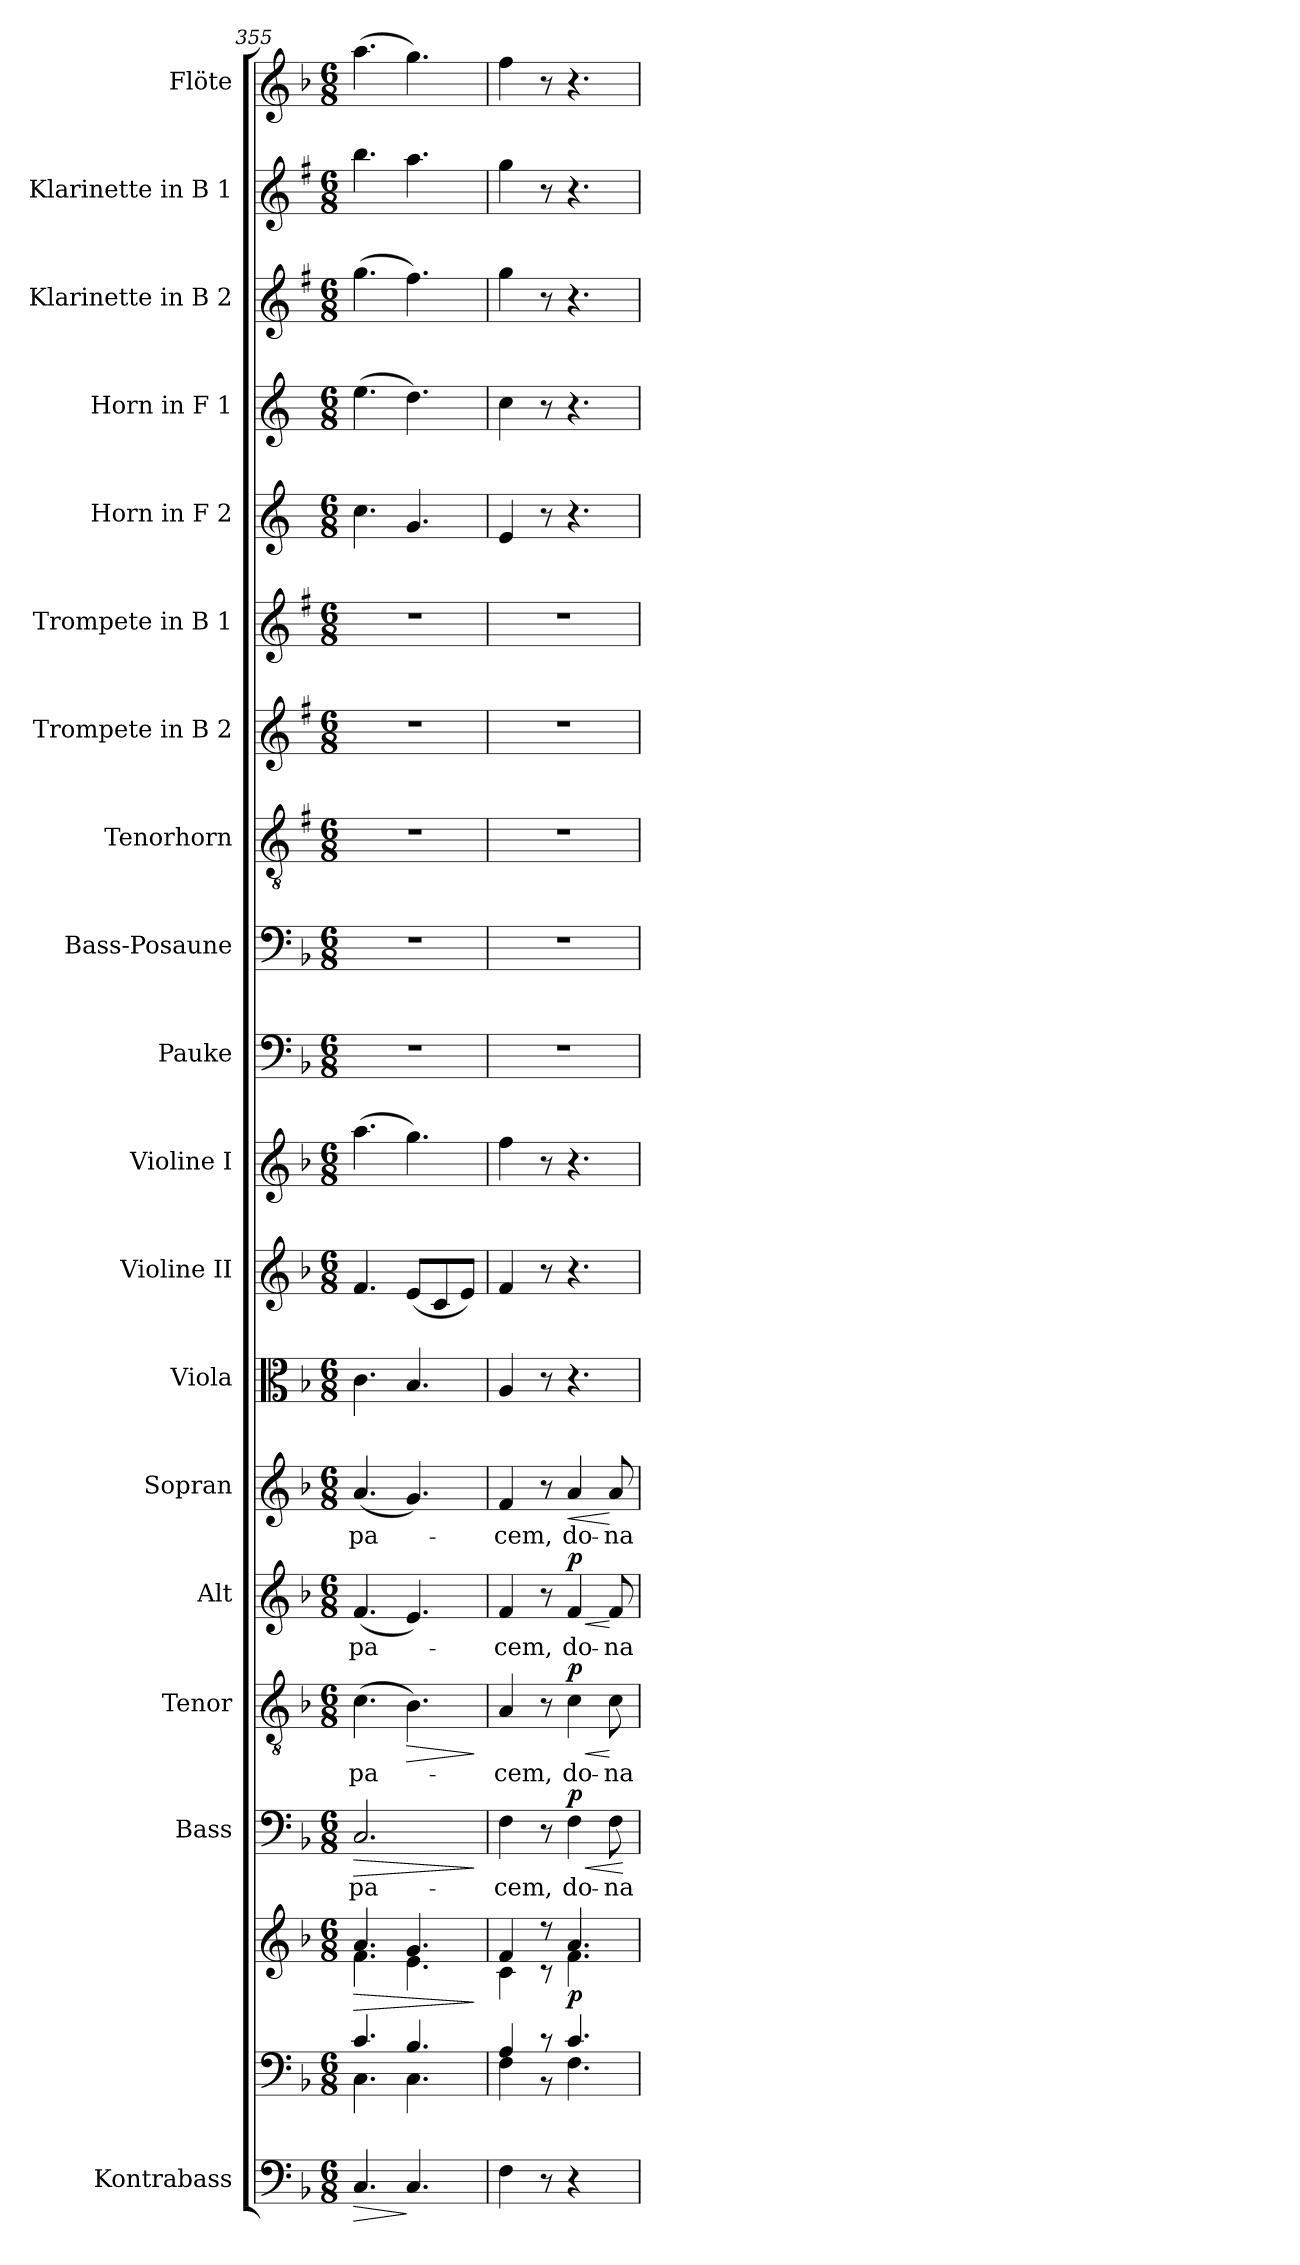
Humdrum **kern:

**kern	**dynam	**kern	**kern	**dynam	**kern	**text	**dynam	**kern	**text	**dynam	**kern	**text	**dynam	**kern	**text	**dynam	**kern	**kern	**kern	**kern	**kern	**kern	**kern	**kern	**kern	**kern	**kern	**kern	**kern
*part19	*part19	*part18	*part18	*part18	*part17	*part17	*part17	*part16	*part16	*part16	*part15	*part15	*part15	*part14	*part14	*part14	*part13	*part12	*part11	*part10	*part9	*part8	*part7	*part6	*part5	*part4	*part3	*part2	*part1
*staff20	*staff20	*staff19	*staff18	*staff18/19	*staff17	*staff17	*staff17	*staff16	*staff16	*staff16	*staff15	*staff15	*staff15	*staff14	*staff14	*staff14	*staff13	*staff12	*staff11	*staff10	*staff9	*staff8	*staff7	*staff6	*staff5	*staff4	*staff3	*staff2	*staff1
*I"Kontrabass	*	*	*	*	*I"Bass	*	*	*I"Tenor	*	*	*I"Alt	*	*	*I"Sopran	*	*	*I"Viola	*I"Violine II	*I"Violine I	*I"Pauke	*I"Bass-Posaune	*I"Tenorhorn	*I"Trompete in B 2	*I"Trompete in B 1	*I"Horn in F 2	*I"Horn in F 1	*I"Klarinette in B 2	*I"Klarinette in B 1	*I"Flöte
*I'Kb.	*	*	*	*	*I'B	*	*	*I'T	*	*	*I'A	*	*	*I'S	*	*	*I'Vla.	*I'Vl. II	*I'Vl. I	*I'Pk.	*I'B. Pos.	*I'T	*	*	*I'Hrn. 2	*I'Hrn. 1	*	*	*I'Fl.
*clefF4	*	*clefF4	*clefG2	*	*clefF4	*	*	*clefGv2	*	*	*clefG2	*	*	*clefG2	*	*	*clefC3	*clefG2	*clefG2	*clefF4	*clefF4	*clefGv2	*clefG2	*clefG2	*clefG2	*clefG2	*clefG2	*clefG2	*clefG2
*ITrd7c12	*	*	*	*	*	*	*	*	*	*	*	*	*	*	*	*	*	*	*	*	*	*ITrd1c2	*ITrd1c2	*ITrd1c2	*ITrd4c7	*ITrd4c7	*ITrd1c2	*ITrd1c2	*
*k[b-]	*	*k[b-]	*k[b-]	*	*k[b-]	*	*	*k[b-]	*	*	*k[b-]	*	*	*k[b-]	*	*	*k[b-]	*k[b-]	*k[b-]	*k[b-]	*k[b-]	*k[b-]	*k[b-]	*k[b-]	*k[b-]	*k[b-]	*k[b-]	*k[b-]	*k[b-]
*F:	*	*F:	*F:	*	*F:	*	*	*F:	*	*	*F:	*	*	*F:	*	*	*F:	*F:	*F:	*F:	*F:	*F:	*F:	*F:	*F:	*F:	*F:	*F:	*F:
*M6/8	*	*M6/8	*M6/8	*	*M6/8	*	*	*M6/8	*	*	*M6/8	*	*	*M6/8	*	*	*M6/8	*M6/8	*M6/8	*M6/8	*M6/8	*M6/8	*M6/8	*M6/8	*M6/8	*M6/8	*M6/8	*M6/8	*M6/8
=355	=355	=355	=355	=355	=355	=355	=355	=355	=355	=355	=355	=355	=355	=355	=355	=355	=355	=355	=355	=355	=355	=355	=355	=355	=355	=355	=355	=355	=355
!	!LO:HP:b	!	!	!LO:HP:b	!	!LO:LY:b	!LO:HP:b	!	!LO:LY:b	!	!	!LO:LY:b	!	!	!LO:LY:b	!	!	!	!	!	!	!	!	!	!	!	!	!	!
*	*	*^	*^	*	*	*	*	*	*	*	*	*	*	*	*	*	*	*	*	*	*	*	*	*	*	*	*	*	*
4.CC/	>	4.c/	4.C\	4.a/	4.f\	>	2.C/	pa-	>	(>4.c\	pa-	.	(<4.f/	pa-	.	(<4.a/	pa-	.	4.c\	4.f/	(>4.aa\	2.r	2.r	2.r	2.r	2.r	4.f\	(>4.a\	(>4.ff\	4.aa\	(>4.aa\
!	!	!	!	!	!	!	!	!	!	!	!	!LO:HP:b	!	!	!	!	!	!	!	!	!	!	!	!	!	!	!	!	!	!	!
4.CC/	]	4.B-/	4.C\	4.g/	4.e\	.	.	.	.	4.B-\)	.	>	4.e/)	.	.	4.g/)	.	.	4.B-/	(<8e/L	4.gg\)	.	.	.	.	.	4.c/	4.g\)	4.ee\)	4.gg\	4.gg\)
.	.	.	.	.	.	.	.	.	.	.	.	.	.	.	.	.	.	.	.	8c/	.	.	.	.	.	.	.	.	.	.	.
.	.	.	.	.	.	.	.	.	.	.	.	.	.	.	.	.	.	.	.	8e/J)	.	.	.	.	.	.	.	.	.	.	.
*	*	*v	*v	*	*	*	*	*	*	*	*	*	*	*	*	*	*	*	*	*	*	*	*	*	*	*	*	*	*	*	*
*	*	*	*v	*v	*	*	*	*	*	*	*	*	*	*	*	*	*	*	*	*	*	*	*	*	*	*	*	*	*	*
.	.	.	.	]	.	.	]	.	.	]	.	.	.	.	.	.	.	.	.	.	.	.	.	.	.	.	.	.	.
=356	=356	=356	=356	=356	=356	=356	=356	=356	=356	=356	=356	=356	=356	=356	=356	=356	=356	=356	=356	=356	=356	=356	=356	=356	=356	=356	=356	=356	=356
*	*	*^	*^	*	*	*	*	*	*	*	*	*	*	*	*	*	*	*	*	*	*	*	*	*	*	*	*	*	*
!	!	!	!	!	!	!	!	!LO:LY:b	!	!	!LO:LY:b	!	!	!LO:LY:b	!	!	!LO:LY:b	!	!	!	!	!	!	!	!	!	!	!	!	!	!
4FF\	.	4A/	4F\	4f/	4c\	.	4F\	-cem,	.	4A/	-cem,	.	4f/	-cem,	.	4f/	-cem,	.	4A/	4f/	4ff\	2.r	2.r	2.r	2.r	2.r	4A/	4f\	4ff\	4ff\	4ff\
8r	.	8r	8r	8r	8r	.	8r	.	.	8r	.	.	8r	.	.	8r	.	.	8r	8r	8r	.	.	.	.	.	8r	8r	8r	8r	8r
!	!	!	!	!	!	!LO:DY:b	!	!LO:LY:b	!LO:HP:b	!	!LO:LY:b	!LO:HP:b	!	!LO:LY:b	!LO:HP:b	!	!LO:LY:b	!LO:HP:b	!	!	!	!	!	!	!	!	!	!	!	!	!
!	!	!	!	!	!	!	!	!	!LO:DY:n=1:a	!	!	!LO:DY:n=1:a	!	!	!LO:DY:n=1:a	!	!	!	!	!	!	!	!	!	!	!	!	!	!	!	!
4r	.	4.c/	4.F\	4.a/	4.f\	p	4F\	do-	< p	4c\	do-	< p	4f/	do-	< p	4a/	do-	<	4.r	4.r	4.r	.	.	.	.	.	4.r	4.r	4.r	4.r	4.r
!	!	!	!	!	!	!	!	!LO:LY:b	!	!	!LO:LY:b	!	!	!LO:LY:b	!	!	!LO:LY:b	!	!	!	!	!	!	!	!	!	!	!	!	!	!
8ryy	.	.	.	.	.	.	8F\	-na	.	8c\	-na	[	8f/	-na	[	8a/	-na	[	.	.	.	.	.	.	.	.	.	.	.	.	.
*	*	*v	*v	*	*	*	*	*	*	*	*	*	*	*	*	*	*	*	*	*	*	*	*	*	*	*	*	*	*	*	*
*	*	*	*v	*v	*	*	*	*	*	*	*	*	*	*	*	*	*	*	*	*	*	*	*	*	*	*	*	*	*	*
.	.	.	.	.	.	.	[	.	.	.	.	.	.	.	.	.	.	.	.	.	.	.	.	.	.	.	.	.	.
=	=	=	=	=	=	=	=	=	=	=	=	=	=	=	=	=	=	=	=	=	=	=	=	=	=	=	=	=	=
*-	*-	*-	*-	*-	*-	*-	*-	*-	*-	*-	*-	*-	*-	*-	*-	*-	*-	*-	*-	*-	*-	*-	*-	*-	*-	*-	*-	*-	*-
